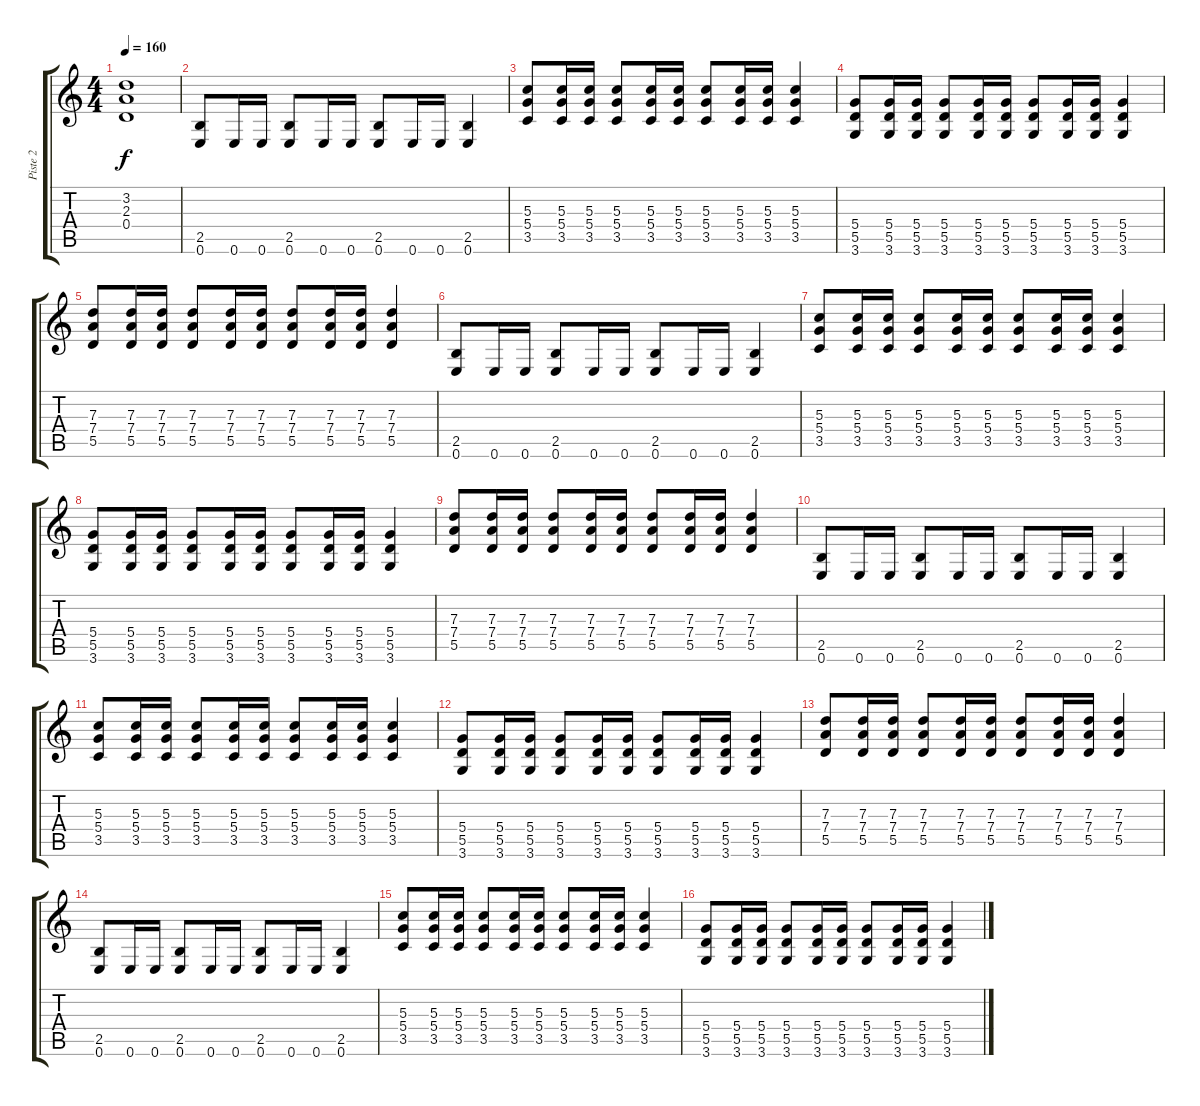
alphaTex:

\track ("Piste 2" "Piste 2") {instrument distortionguitar}
\staff {score tabs}
\tuning (E4 B3 G3 D3 A2 E2) {hide}
\ts (4 4)
\tempo 160
\clef g2
\ks c
(3.2{t} 2.3{t} 0.4{t}).1{dy f} |
(2.5 0.6).8 0.6.16 0.6.16 (2.5 0.6).8 0.6.16 0.6.16 (2.5 0.6).8 0.6.16 0.6.16 (2.5 0.6).4 |
(5.3 5.4 3.5).8 (5.3 5.4 3.5).16 (5.3 5.4 3.5).16 (5.3 5.4 3.5).8 (5.3 5.4 3.5).16 (5.3 5.4 3.5).16 (5.3 5.4 3.5).8 (5.3 5.4 3.5).16 (5.3 5.4 3.5).16 (5.3 5.4 3.5).4 |
(5.4 5.5 3.6).8 (5.4 5.5 3.6).16 (5.4 5.5 3.6).16 (5.4 5.5 3.6).8 (5.4 5.5 3.6).16 (5.4 5.5 3.6).16 (5.4 5.5 3.6).8 (5.4 5.5 3.6).16 (5.4 5.5 3.6).16 (5.4 5.5 3.6).4 |
(7.3 7.4 5.5).8 (7.3 7.4 5.5).16 (7.3 7.4 5.5).16 (7.3 7.4 5.5).8 (7.3 7.4 5.5).16 (7.3 7.4 5.5).16 (7.3 7.4 5.5).8 (7.3 7.4 5.5).16 (7.3 7.4 5.5).16 (7.3 7.4 5.5).4 |
(2.5 0.6).8 0.6.16 0.6.16 (2.5 0.6).8 0.6.16 0.6.16 (2.5 0.6).8 0.6.16 0.6.16 (2.5 0.6).4 |
(5.3 5.4 3.5).8 (5.3 5.4 3.5).16 (5.3 5.4 3.5).16 (5.3 5.4 3.5).8 (5.3 5.4 3.5).16 (5.3 5.4 3.5).16 (5.3 5.4 3.5).8 (5.3 5.4 3.5).16 (5.3 5.4 3.5).16 (5.3 5.4 3.5).4 |
(5.4 5.5 3.6).8 (5.4 5.5 3.6).16 (5.4 5.5 3.6).16 (5.4 5.5 3.6).8 (5.4 5.5 3.6).16 (5.4 5.5 3.6).16 (5.4 5.5 3.6).8 (5.4 5.5 3.6).16 (5.4 5.5 3.6).16 (5.4 5.5 3.6).4 |
(7.3 7.4 5.5).8 (7.3 7.4 5.5).16 (7.3 7.4 5.5).16 (7.3 7.4 5.5).8 (7.3 7.4 5.5).16 (7.3 7.4 5.5).16 (7.3 7.4 5.5).8 (7.3 7.4 5.5).16 (7.3 7.4 5.5).16 (7.3 7.4 5.5).4 |
(2.5 0.6).8 0.6.16 0.6.16 (2.5 0.6).8 0.6.16 0.6.16 (2.5 0.6).8 0.6.16 0.6.16 (2.5 0.6).4 |
(5.3 5.4 3.5).8 (5.3 5.4 3.5).16 (5.3 5.4 3.5).16 (5.3 5.4 3.5).8 (5.3 5.4 3.5).16 (5.3 5.4 3.5).16 (5.3 5.4 3.5).8 (5.3 5.4 3.5).16 (5.3 5.4 3.5).16 (5.3 5.4 3.5).4 |
(5.4 5.5 3.6).8 (5.4 5.5 3.6).16 (5.4 5.5 3.6).16 (5.4 5.5 3.6).8 (5.4 5.5 3.6).16 (5.4 5.5 3.6).16 (5.4 5.5 3.6).8 (5.4 5.5 3.6).16 (5.4 5.5 3.6).16 (5.4 5.5 3.6).4 |
(7.3 7.4 5.5).8 (7.3 7.4 5.5).16 (7.3 7.4 5.5).16 (7.3 7.4 5.5).8 (7.3 7.4 5.5).16 (7.3 7.4 5.5).16 (7.3 7.4 5.5).8 (7.3 7.4 5.5).16 (7.3 7.4 5.5).16 (7.3 7.4 5.5).4 |
(2.5 0.6).8 0.6.16 0.6.16 (2.5 0.6).8 0.6.16 0.6.16 (2.5 0.6).8 0.6.16 0.6.16 (2.5 0.6).4 |
(5.3 5.4 3.5).8 (5.3 5.4 3.5).16 (5.3 5.4 3.5).16 (5.3 5.4 3.5).8 (5.3 5.4 3.5).16 (5.3 5.4 3.5).16 (5.3 5.4 3.5).8 (5.3 5.4 3.5).16 (5.3 5.4 3.5).16 (5.3 5.4 3.5).4 |
(5.4 5.5 3.6).8 (5.4 5.5 3.6).16 (5.4 5.5 3.6).16 (5.4 5.5 3.6).8 (5.4 5.5 3.6).16 (5.4 5.5 3.6).16 (5.4 5.5 3.6).8 (5.4 5.5 3.6).16 (5.4 5.5 3.6).16 (5.4 5.5 3.6).4
